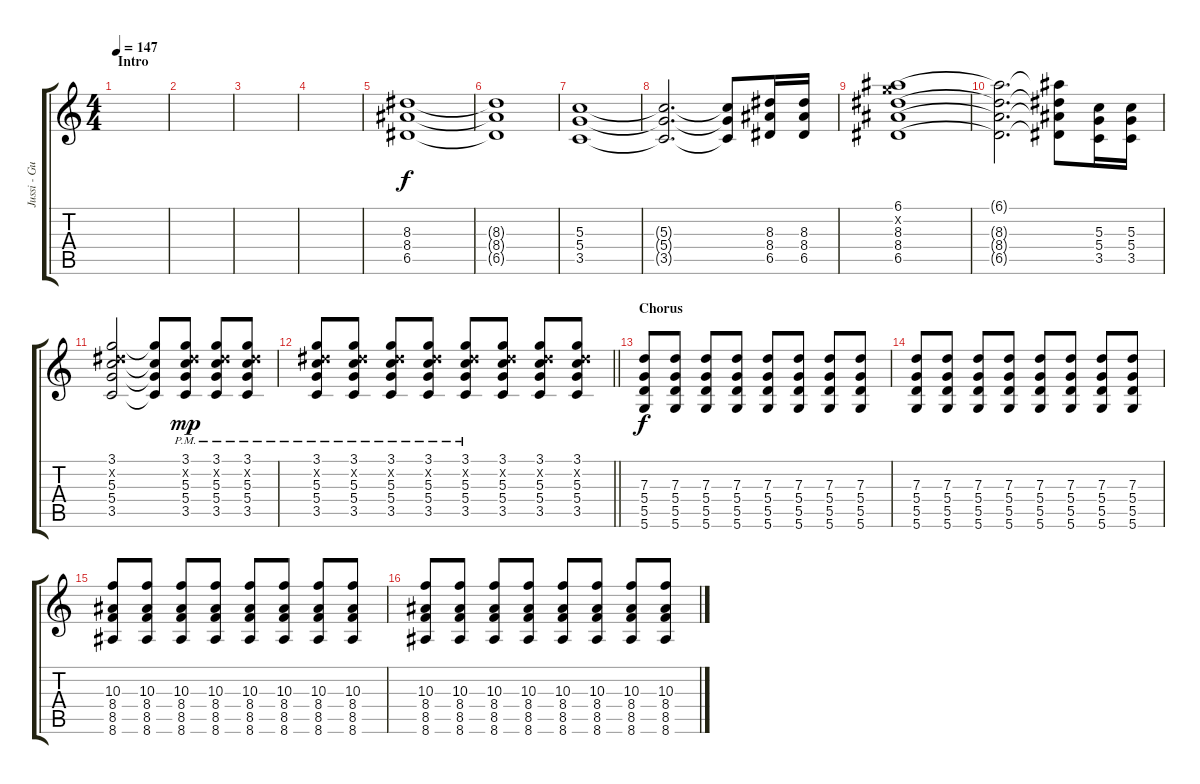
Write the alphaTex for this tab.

\track ("Jussi - Guitar" "Jussi - Gu") {instrument overdrivenguitar}
\staff {score tabs}
\tuning (E4 B3 G3 D3 A2 D2) {hide}
\ts (4 4)
\section ("" "Intro")
\tempo 147
\clef g2
\ks c
|
|
|
|
(8.3 8.4 6.5).1 |
(8.3{t} 8.4{t} 6.5{t}).1 |
(5.3 5.4 3.5).1 |
(5.3{t} 5.4{t} 3.5{t}).2{d} (5.3{t} 5.4{t} 3.5{t}).8 (8.3 8.4 6.5).16 (8.3 8.4 6.5).16 |
(6.1 8.2{x} 8.3 8.4 6.5).1 |
(6.1{t} 8.3{t} 8.4{t} 6.5{t}).2{d} (6.1{t} 8.3{t} 8.4{t} 6.5{t}).8 (5.3 5.4 3.5).16 (5.3 5.4 3.5).16 |
(3.1 4.2{x} 5.3 5.4 3.5).2 (3.1{t} 5.3{t} 5.4{t} 3.5{t}).8 (3.1{pm} 4.2{x} 5.3{pm} 5.4{pm} 3.5{pm}).8{dy mp} (3.1{pm} 4.2{x} 5.3{pm} 5.4{pm} 3.5{pm}).8 (3.1{pm} 4.2{x} 5.3{pm} 5.4{pm} 3.5{pm}).8 |
\barLineRight lightlight
(3.1{pm} 4.2{x} 5.3{pm} 5.4{pm} 3.5{pm}).8 (3.1{pm} 4.2{x} 5.3{pm} 5.4{pm} 3.5{pm}).8 (3.1{pm} 4.2{x} 5.3{pm} 5.4{pm} 3.5{pm}).8 (3.1 4.2{x} 5.3{pm} 5.4{pm} 3.5{pm}).8 (3.1 4.2{x} 5.3{pm} 5.4{pm} 3.5{pm}).8 (3.1 4.2{x} 5.3 5.4 3.5).8 (3.1 4.2{x} 5.3 5.4 3.5).8 (3.1 4.2{x} 5.3 5.4 3.5).8 |
\section ("" "Chorus")
(7.3 5.4 5.5 5.6).8{dy f} (7.3 5.4 5.5 5.6).8 (7.3 5.4 5.5 5.6).8 (7.3 5.4 5.5 5.6).8 (7.3 5.4 5.5 5.6).8 (7.3 5.4 5.5 5.6).8 (7.3 5.4 5.5 5.6).8 (7.3 5.4 5.5 5.6).8 |
(7.3 5.4 5.5 5.6).8 (7.3 5.4 5.5 5.6).8 (7.3 5.4 5.5 5.6).8 (7.3 5.4 5.5 5.6).8 (7.3 5.4 5.5 5.6).8 (7.3 5.4 5.5 5.6).8 (7.3 5.4 5.5 5.6).8 (7.3 5.4 5.5 5.6).8 |
(10.3 8.4 8.5 8.6).8 (10.3 8.4 8.5 8.6).8 (10.3 8.4 8.5 8.6).8 (10.3 8.4 8.5 8.6).8 (10.3 8.4 8.5 8.6).8 (10.3 8.4 8.5 8.6).8 (10.3 8.4 8.5 8.6).8 (10.3 8.4 8.5 8.6).8 |
(10.3 8.4 8.5 8.6).8 (10.3 8.4 8.5 8.6).8 (10.3 8.4 8.5 8.6).8 (10.3 8.4 8.5 8.6).8 (10.3 8.4 8.5 8.6).8 (10.3 8.4 8.5 8.6).8 (10.3 8.4 8.5 8.6).8 (10.3 8.4 8.5 8.6).8
